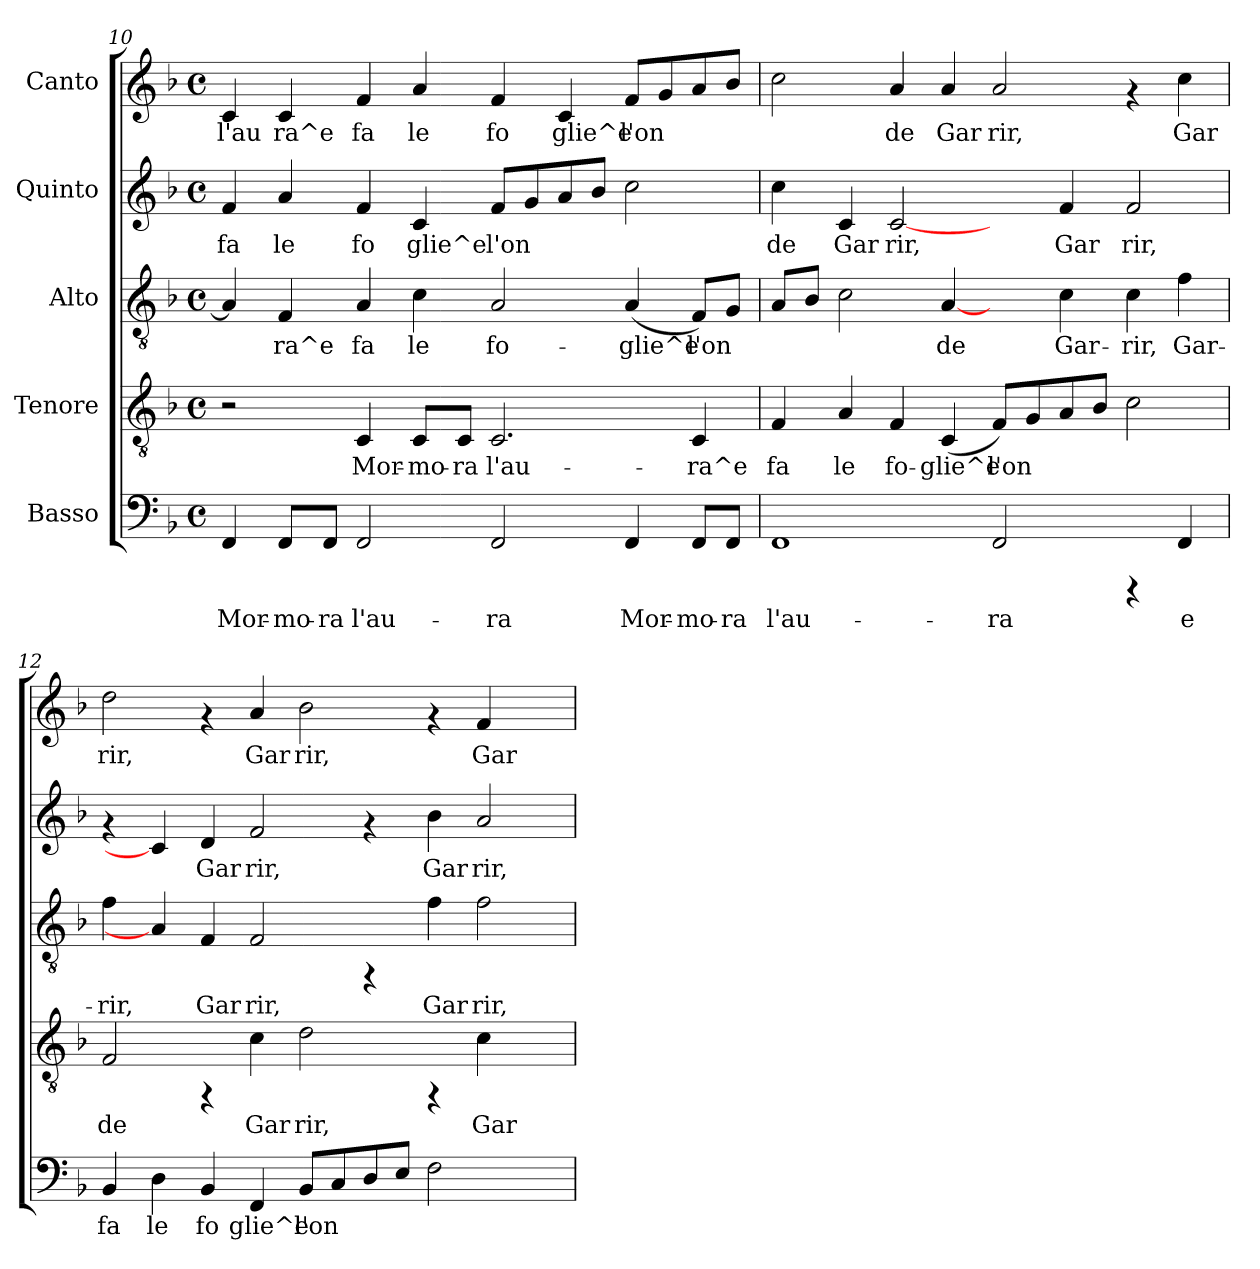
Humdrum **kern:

**kern	**text	**kern	**text	**kern	**text	**kern	**text	**kern	**text
*part5	*part5	*part4	*part4	*part3	*part3	*part2	*part2	*part1	*part1
*staff5	*staff5	*staff4	*staff4	*staff3	*staff3	*staff2	*staff2	*staff1	*staff1
*I"Basso	*	*I"Tenore	*	*I"Alto	*	*I"Quinto	*	*I"Canto	*
*clefF4	*	*clefGv2	*	*clefGv2	*	*clefG2	*	*clefG2	*
*k[b-]	*	*k[b-]	*	*k[b-]	*	*k[b-]	*	*k[b-]	*
*F:	*	*F:	*	*F:	*	*F:	*	*F:	*
*M4/4	*	*M4/4	*	*M4/4	*	*M4/4	*	*M4/4	*
*met(c)	*	*met(c)	*	*met(c)	*	*met(c)	*	*met(c)	*
=10	=10	=10	=10	=10	=10	=10	=10	=10	=10
!	!LO:LY:b:cj	!	!	!	!LO:LY:b:cj	!	!LO:LY:b:cj	!	!LO:LY:b:cj
4FF/	Mor-	2r	.	4A/]	--	4f/	fa	4c/	l'au
!	!LO:LY:b:cj	!	!	!	!LO:LY:b:cj	!	!LO:LY:b:cj	!	!LO:LY:b:cj
8FF/L	-mo-	.	.	4F/	-ra^e	4a/	le	4c/	ra^e
!	!LO:LY:b:cj	!	!	!	!	!	!	!	!
8FF/J	-ra	.	.	.	.	.	.	.	.
!	!LO:LY:b:cj	!	!LO:LY:b:cj	!	!LO:LY:b:cj	!	!LO:LY:b:cj	!	!LO:LY:b:cj
2FF/	l'au-	4C/	Mor-	4A/	fa	4f/	fo	4f/	fa
!	!	!	!LO:LY:b:cj	!	!LO:LY:b:cj	!	!LO:LY:b:cj	!	!LO:LY:b:cj
.	.	8C/L	-mo-	4c\	le	4c/	glie^e	4a/	le
!	!	!	!LO:LY:b:cj	!	!	!	!	!	!
.	.	8C/J	-ra	.	.	.	.	.	.
!	!LO:LY:b:cj	!	!LO:LY:b:cj	!	!LO:LY:b:cj	!	!LO:LY:b:cj	!	!LO:LY:b:cj
2FF/	-ra	2.C/	l'au-	2A/	fo-	8f/L	l'on	4f/	fo
!	!	!	!	!	!	!	!LO:LY:b:cj	!	!
.	.	.	.	.	.	8g/	.	.	.
!	!	!	!	!	!	!	!LO:LY:b:cj	!	!LO:LY:b:cj
.	.	.	.	.	.	8a/	.	4c/	glie^e
!	!	!	!	!	!	!	!LO:LY:b:cj	!	!
.	.	.	.	.	.	8b-/J	.	.	.
!	!LO:LY:b:cj	!	!	!	!LO:LY:b:cj	!	!LO:LY:b:cj	!	!LO:LY:b:cj
4FF/	Mor-	.	.	(<4A/	-glie^e	2cc\	.	8f/L	l'on
!	!	!	!	!	!	!	!	!	!LO:LY:b:cj
.	.	.	.	.	.	.	.	8g/	.
!	!LO:LY:b:cj	!	!LO:LY:b:cj	!	!LO:LY:b:cj	!	!	!	!LO:LY:b:cj
8FF/L	-mo-	4C/	-ra^e	8F/L)	l'on-	.	.	8a/	.
!	!LO:LY:b:cj	!	!	!	!LO:LY:b:cj	!	!	!	!LO:LY:b:cj
8FF/J	-ra	.	.	8G/J	--	.	.	8b-/J	.
=11	=11	=11	=11	=11	=11	=11	=11	=11	=11
!	!LO:LY:b:cj	!	!LO:LY:b:cj	!	!LO:LY:b:cj	!	!LO:LY:b:cj	!	!LO:LY:b:cj
1FF	l'au-	4F/	fa	8A/L	--	4cc\	de	2cc\	.
!	!	!	!	!	!LO:LY:b:cj	!	!	!	!
.	.	.	.	8B-/J	--	.	.	.	.
!	!	!	!LO:LY:b:cj	!	!LO:LY:b:cj	!	!LO:LY:b:cj	!	!
.	.	4A/	le	2c\	--	4c/	Gar	.	.
!	!	!	!LO:LY:b:cj	!	!	!	!LO:LY:b:cj	!	!LO:LY:b:cj
.	.	4F/	fo-	.	.	[2c/	rir,	4a/	de
!	!	!	!LO:LY:b:cj	!	!LO:LY:b:cj	!	!	!	!LO:LY:b:cj
.	.	(<4C/	-glie^e	[4A/	-de	.	.	4a/	Gar
!	!LO:LY:b:cj	!	!LO:LY:b:cj	!	!	!	!	!	!LO:LY:b:cj
2FF/	-ra	8F/L)	l'on-	4ryy	.	4ryy	.	2a/	rir,
!	!	!	!LO:LY:b:cj	!	!	!	!	!	!
.	.	8G/	--	.	.	.	.	.	.
!	!	!	!LO:LY:b:cj	!	!LO:LY:b:cj	!	!LO:LY:b:cj	!	!
.	.	8A/	--	4c\	Gar-	4f/	Gar	.	.
!	!	!	!LO:LY:b:cj	!	!	!	!	!	!
.	.	8B-/J	--	.	.	.	.	.	.
!	!	!	!LO:LY:b:cj	!	!LO:LY:b:cj	!	!LO:LY:b:cj	!	!
4rCCC	.	2c\	--	4c\	-rir,	2f/	rir,	4rf	.
!	!LO:LY:b:cj	!	!	!	!LO:LY:b:cj	!	!	!	!LO:LY:b:cj
4FF/	e	.	.	4f\	Gar-	.	.	4cc\	Gar
!!LO:LB:g=z
=12	=12	=12	=12	=12	=12	=12	=12	=12	=12
!	!LO:LY:b:cj	!	!LO:LY:b:cj	!	!LO:LY:b:cj	!	!	!	!LO:LY:b:cj
4BB-/	fa	2F/	-de	4f\	-rir,	4rf	.	2dd\	rir,
!	!LO:LY:b:cj	!	!	!	!	!	!	!	!
4D\	le	.	.	4A/]	.	4c/]	.	.	.
!	!LO:LY:b:cj	!	!	!	!LO:LY:b:cj	!	!LO:LY:b:cj	!	!
4BB-/	fo	4rFF	.	4F/	Gar	4d/	Gar	4rf	.
!	!LO:LY:b:cj	!	!LO:LY:b:cj	!	!LO:LY:b:cj	!	!LO:LY:b:cj	!	!LO:LY:b:cj
4FF/	glie^e	4c\	Gar	2F/	rir,	2f/	rir,	4a/	Gar
!	!LO:LY:b:cj	!	!LO:LY:b:cj	!	!	!	!	!	!LO:LY:b:cj
8BB-/L	l'on	2d\	rir,	.	.	.	.	2b-\	rir,
!	!LO:LY:b:cj	!	!	!	!	!	!	!	!
8C/	.	.	.	.	.	.	.	.	.
!	!LO:LY:b:cj	!	!	!	!	!	!	!	!
8D/	.	.	.	4rFF	.	4rf	.	.	.
!	!LO:LY:b:cj	!	!	!	!	!	!	!	!
8E/J	.	.	.	.	.	.	.	.	.
!	!LO:LY:b:cj	!	!	!	!LO:LY:b:cj	!	!LO:LY:b:cj	!	!
2F\	.	4rFF	.	4f\	Gar	4b-\	Gar	4rf	.
!	!	!	!LO:LY:b:cj	!	!LO:LY:b:cj	!	!LO:LY:b:cj	!	!LO:LY:b:cj
.	.	4c\	Gar	2f\	rir,	2a/	rir,	4f/	Gar
4ryy	.	4ryy	.	.	.	.	.	4ryy	.
=	=	=	=	=	=	=	=	=	=
*-	*-	*-	*-	*-	*-	*-	*-	*-	*-
